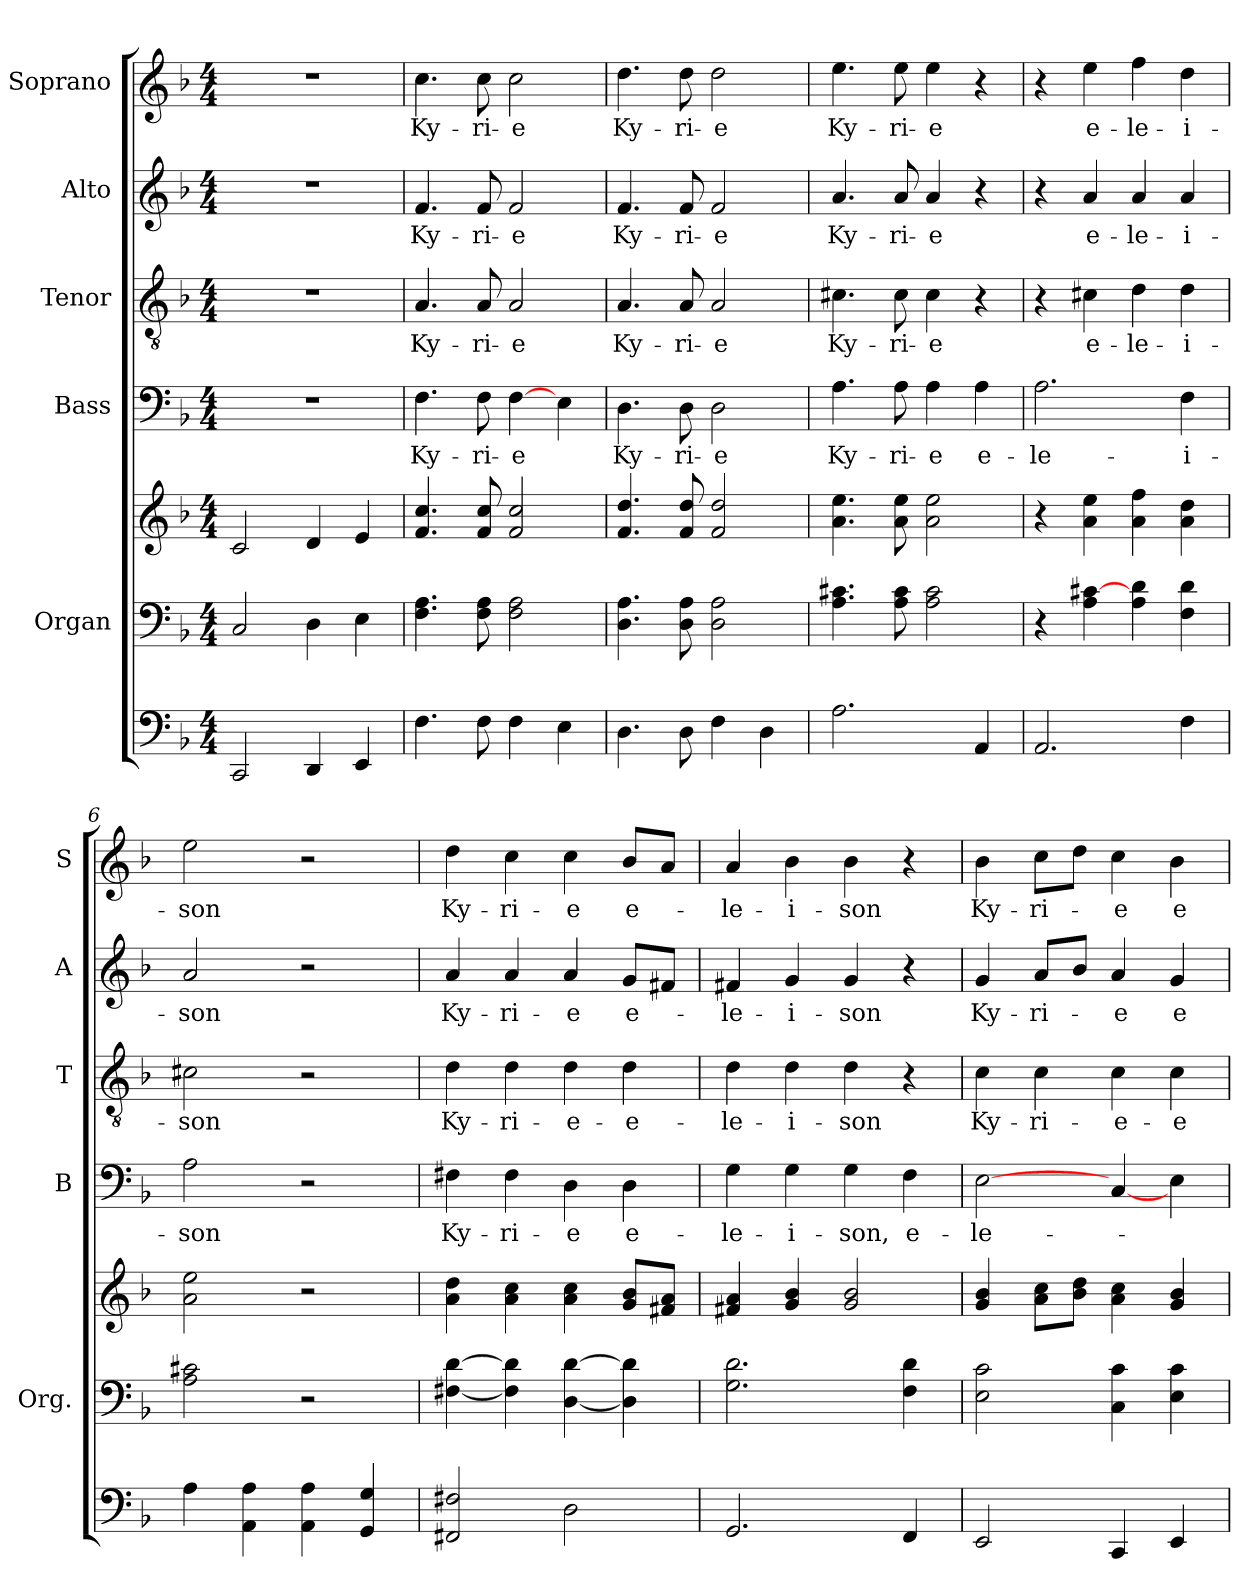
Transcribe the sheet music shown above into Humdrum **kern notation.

**kern	**kern	**kern	**kern	**text	**kern	**text	**kern	**text	**kern	**text
*part6	*part5	*part5	*part4	*part4	*part3	*part3	*part2	*part2	*part1	*part1
*staff7	*staff6	*staff5	*staff4	*staff4	*staff3	*staff3	*staff2	*staff2	*staff1	*staff1
*	*I"Organ	*	*I"Bass	*	*I"Tenor	*	*I"Alto	*	*I"Soprano	*
*	*I'Org.	*	*I'B	*	*I'T	*	*I'A	*	*I'S	*
*clefF4	*clefF4	*clefG2	*clefF4	*	*clefGv2	*	*clefG2	*	*clefG2	*
*k[b-]	*k[b-]	*k[b-]	*k[b-]	*	*k[b-]	*	*k[b-]	*	*k[b-]	*
*F:	*F:	*F:	*F:	*	*F:	*	*F:	*	*F:	*
*M4/4	*M4/4	*M4/4	*M4/4	*	*M4/4	*	*M4/4	*	*M4/4	*
*MM90	*MM90	*MM90	*MM90	*	*MM90	*	*MM90	*	*MM90	*
=1	=1	=1	=1	=1	=1	=1	=1	=1	=1	=1
2CC/	2C/	2c/	1r	.	1r	.	1r	.	1r	.
4DD/	4D\	4d/	.	.	.	.	.	.	.	.
4EE/	4E\	4e/	.	.	.	.	.	.	.	.
=2	=2	=2	=2	=2	=2	=2	=2	=2	=2	=2
!	!	!	!	!LO:LY:b	!	!LO:LY:b	!	!LO:LY:b	!	!LO:LY:b
4.F\	4.F\ 4.A\	4.f/ 4.cc/	4.F\	Ky-	4.A/	Ky-	4.f/	Ky-	4.cc\	Ky-
!	!	!	!	!LO:LY:b	!	!LO:LY:b	!	!LO:LY:b	!	!LO:LY:b
8F\	8F\ 8A\	8f/ 8cc/	8F\	-ri-	8A/	-ri-	8f/	-ri-	8cc\	-ri-
!	!	!	!	!LO:LY:b	!	!LO:LY:b	!	!LO:LY:b	!	!LO:LY:b
4F\	2F\ 2A\	2f/ 2cc/	[4F\	-e	2A/	-e	2f/	-e	2cc\	-e
4E\	.	.	4E\	.	.	.	.	.	.	.
=3	=3	=3	=3	=3	=3	=3	=3	=3	=3	=3
!	!	!	!	!LO:LY:b	!	!LO:LY:b	!	!LO:LY:b	!	!LO:LY:b
4.D\	4.D\ 4.A\	4.f/ 4.dd/	4.D\	Ky-	4.A/	Ky-	4.f/	Ky-	4.dd\	Ky-
!	!	!	!	!LO:LY:b	!	!LO:LY:b	!	!LO:LY:b	!	!LO:LY:b
8D\	8D\ 8A\	8f/ 8dd/	8D\	-ri-	8A/	-ri-	8f/	-ri-	8dd\	-ri-
!	!	!	!	!LO:LY:b	!	!LO:LY:b	!	!LO:LY:b	!	!LO:LY:b
4F\	2D\ 2A\	2f/ 2dd/	2D\	-e	2A/	-e	2f/	-e	2dd\	-e
4D\	.	.	.	.	.	.	.	.	.	.
=4	=4	=4	=4	=4	=4	=4	=4	=4	=4	=4
!	!	!	!	!LO:LY:b	!	!LO:LY:b	!	!LO:LY:b	!	!LO:LY:b
2.A\	4.A\ 4.c#X\	4.a\ 4.ee\	4.A\	Ky-	4.c#X\	Ky-	4.a/	Ky-	4.ee\	Ky-
!	!	!	!	!LO:LY:b	!	!LO:LY:b	!	!LO:LY:b	!	!LO:LY:b
.	8A\ 8c#\	8a\ 8ee\	8A\	-ri-	8c#\	-ri-	8a/	-ri-	8ee\	-ri-
!	!	!	!	!LO:LY:b	!	!LO:LY:b	!	!LO:LY:b	!	!LO:LY:b
.	2A\ 2c#\	2a\ 2ee\	4A\	-e	4c#\	-e	4a/	-e	4ee\	-e
!	!	!	!	!LO:LY:b	!	!	!	!	!	!
4AA/	.	.	4A\	e-	4r	.	4r	.	4r	.
=5	=5	=5	=5	=5	=5	=5	=5	=5	=5	=5
!	!	!	!	!LO:LY:b	!	!	!	!	!	!
2.AA/	4r	4r	2.A\	-le-	4r	.	4r	.	4r	.
!	!	!	!	!	!	!LO:LY:b	!	!LO:LY:b	!	!LO:LY:b
.	4A\ [4c#X\	4a\ 4ee\	.	.	4c#X\	e-	4a/	e-	4ee\	e-
!	!	!	!	!	!	!LO:LY:b	!	!LO:LY:b	!	!LO:LY:b
.	4A\ 4d\	4a\ 4ff\	.	.	4d\	-le-	4a/	-le-	4ff\	-le-
!	!	!	!	!LO:LY:b	!	!LO:LY:b	!	!LO:LY:b	!	!LO:LY:b
4F\	4F\ 4d\	4a\ 4dd\	4F\	-i-	4d\	-i-	4a/	-i-	4dd\	-i-
=6	=6	=6	=6	=6	=6	=6	=6	=6	=6	=6
!	!	!	!	!LO:LY:b	!	!LO:LY:b	!	!LO:LY:b	!	!LO:LY:b
4A\	2A\ 2c#X\	2a\ 2ee\	2A\	-son	2c#X\	-son	2a/	-son	2ee\	-son
4AA\ 4A\	.	.	.	.	.	.	.	.	.	.
4AA\ 4A\	2r	2r	2r	.	2r	.	2r	.	2r	.
4GG/ 4G/	.	.	.	.	.	.	.	.	.	.
!!LO:LB:g=z
=7	=7	=7	=7	=7	=7	=7	=7	=7	=7	=7
!	!	!	!	!LO:LY:b	!	!LO:LY:b	!	!LO:LY:b	!	!LO:LY:b
2FF#X/ 2F#X/	[4F#X\ [4d\	4a\ 4dd\	4F#X\	Ky-	4d\	Ky-	4a/	Ky-	4dd\	Ky-
!	!	!	!	!LO:LY:b	!	!LO:LY:b	!	!LO:LY:b	!	!LO:LY:b
.	4F#\] 4d\]	4a\ 4cc\	4F#\	-ri-	4d\	-ri-	4a/	-ri-	4cc\	-ri-
!	!	!	!	!LO:LY:b	!	!LO:LY:b	!	!LO:LY:b	!	!LO:LY:b
2D\	[4D\ [4d\	4a\ 4cc\	4D\	-e	4d\	-e-	4a/	-e	4cc\	-e
!	!	!	!	!LO:LY:b	!	!LO:LY:b	!	!LO:LY:b	!	!LO:LY:b
.	4D\] 4d\]	8g/ 8b-/L	4D\	e-	4d\	-e-	8g/L	e-	8b-/L	e-
.	.	8f#X/ 8a/J	.	.	.	.	8f#X/J	.	8a/J	.
=8	=8	=8	=8	=8	=8	=8	=8	=8	=8	=8
!	!	!	!	!LO:LY:b	!	!LO:LY:b	!	!LO:LY:b	!	!LO:LY:b
2.GG/	2.G\ 2.d\	4f#X/ 4a/	4G\	-le-	4d\	-le-	4f#X/	-le-	4a/	-le-
!	!	!	!	!LO:LY:b	!	!LO:LY:b	!	!LO:LY:b	!	!LO:LY:b
.	.	4g/ 4b-/	4G\	-i-	4d\	-i-	4g/	-i-	4b-\	-i-
!	!	!	!	!LO:LY:b	!	!LO:LY:b	!	!LO:LY:b	!	!LO:LY:b
.	.	2g/ 2b-/	4G\	-son,	4d\	-son	4g/	-son	4b-\	-son
!	!	!	!	!LO:LY:b	!	!	!	!	!	!
4FF/	4F\ 4d\	.	4F\	e-	4r	.	4r	.	4r	.
=9	=9	=9	=9	=9	=9	=9	=9	=9	=9	=9
!	!	!	!	!LO:LY:b	!	!LO:LY:b	!	!LO:LY:b	!	!LO:LY:b
2EE/	2E\ 2c\	4g/ 4b-/	[2E\	-le-	4c\	Ky-	4g/	Ky-	4b-\	Ky-
!	!	!	!	!	!	!LO:LY:b	!	!LO:LY:b	!	!LO:LY:b
.	.	8a\ 8cc\L	.	.	4c\	-ri-	8a/L	-ri-	8cc\L	-ri-
.	.	8b-\ 8dd\J	.	.	.	.	8b-/J	.	8dd\J	.
!	!	!	!	!	!	!LO:LY:b	!	!LO:LY:b	!	!LO:LY:b
4CC/	4C\ 4c\	4a\ 4cc\	[4C/	.	4c\	-e-	4a/	-e	4cc\	-e
!	!	!	!	!	!	!LO:LY:b	!	!LO:LY:b	!	!LO:LY:b
4EE/	4E\ 4c\	4g/ 4b-/	4E\	.	4c\	-e-	4g/	e-	4b-\	e-
=	=	=	=	=	=	=	=	=	=	=
*-	*-	*-	*-	*-	*-	*-	*-	*-	*-	*-
